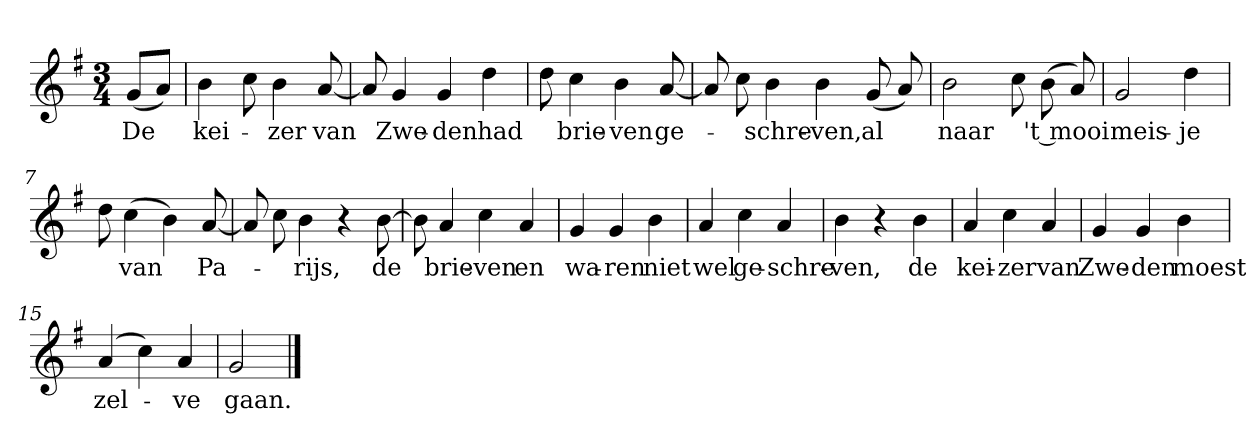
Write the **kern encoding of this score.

**kern	**text
*part1	*part1
*staff1	*staff1
*clefG2	*
*k[f#]	*
*G:	*
*M3/4	*
*MM120	*
=	=
(8g/L	De
8a/J)	.
=1	=1
4b	kei-
8cc	.
4b	-zer
[8a	van
=2	=2
8a]	.
4g	Zwe-
4g	-den
4dd	had
=3	=3
8dd	.
4cc	brie-
4b	-ven
[8a	ge-
=4	=4
8a]	.
8cc	.
4b	-schre-
4b	-ven,
(8g	al
8a)	.
=5	=5
2b	naar
8cc	.
(8b	't mooi
8a)	.
=6	=6
2g	meis-
4dd	-je
=7	=7
8dd	.
(4cc	van
4b)	.
[8a	Pa-
=8	=8
8a]	.
8cc	.
4b	-rijs,
4r	.
[8b	de
=9	=9
8b]	.
4a	brie-
4cc	-ven
4a	en
=10	=10
4g	wa-
4g	-ren
4b	niet
=11	=11
4a	wel
4cc	ge-
4a	-schre-
=12	=12
4b	-ven,
4r	.
4b	de
=13	=13
4a	kei-
4cc	-zer
4a	van
=14	=14
4g	Zwe-
4g	-den
4b	moest
=15	=15
(4a	zel-
4cc)	.
4a	-ve
=16	=16
2g	gaan.
==	==
*-	*-
